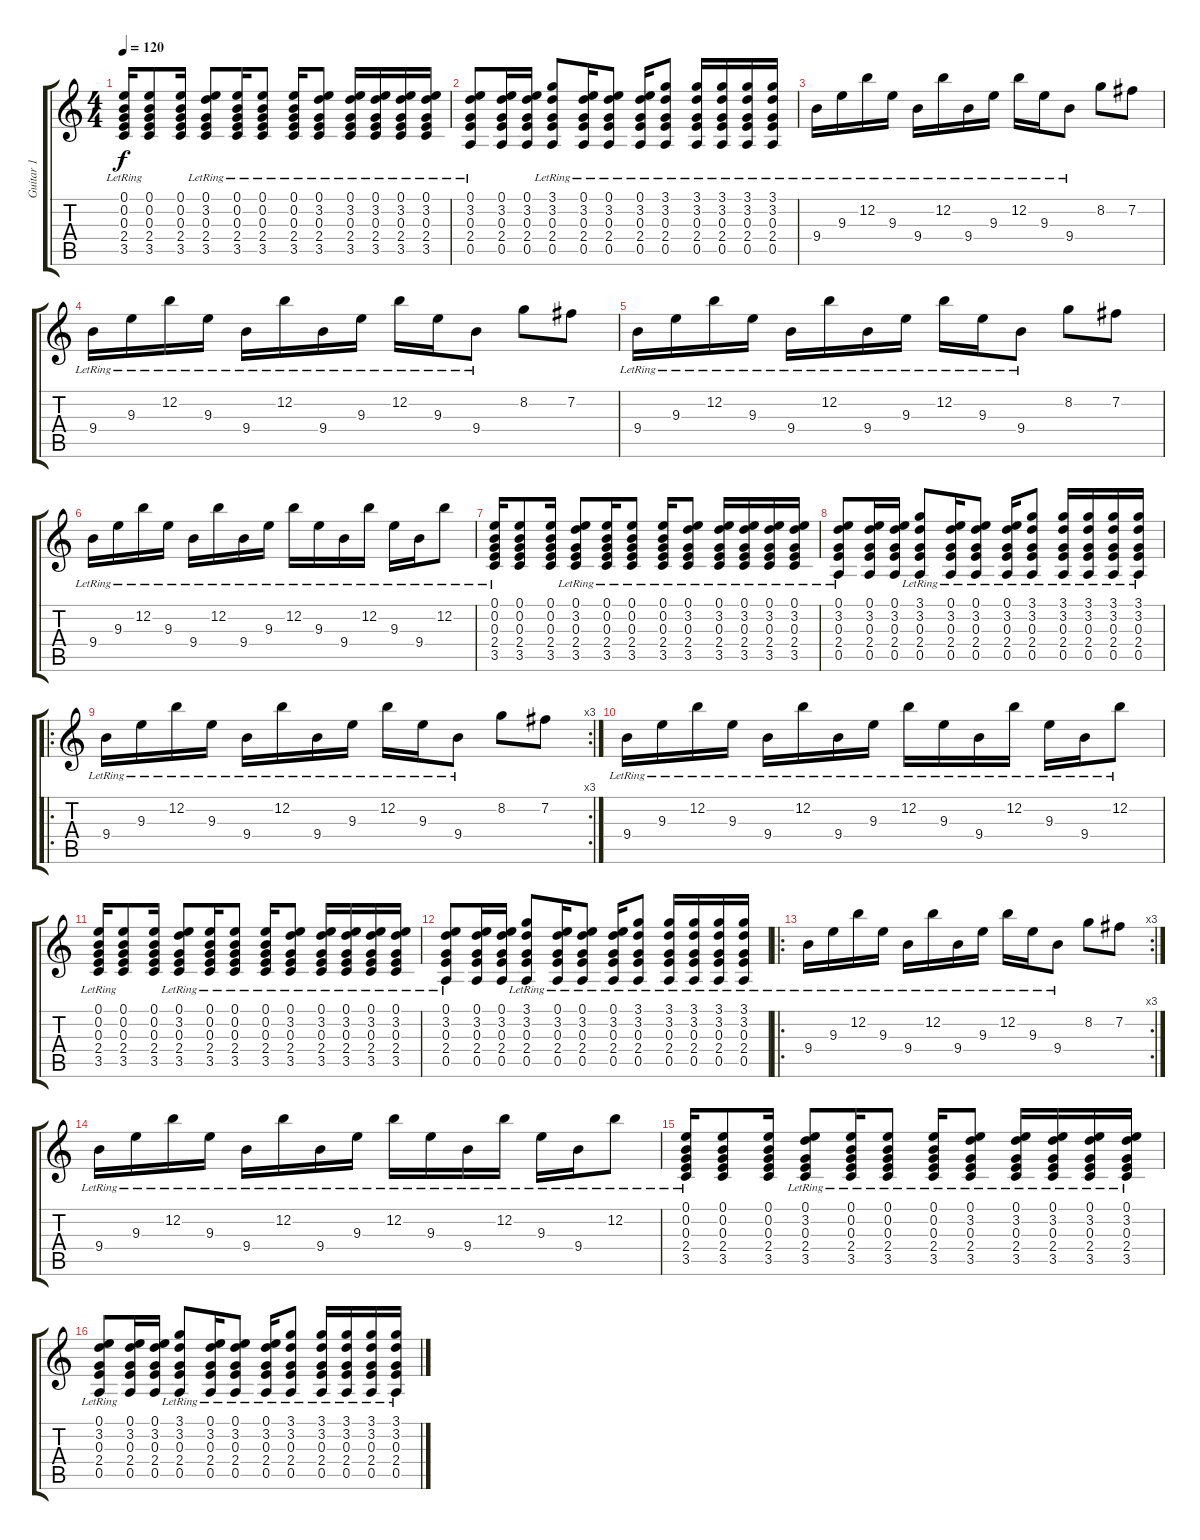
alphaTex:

\track ("Guitar 1" "Guitar 1") {instrument electricguitarjazz}
\staff {score tabs}
\tuning (E4 B3 G3 D3 A2 E2) {hide}
\ts (4 4)
\tempo 120
\clef g2
\ks c
(0.1 0.2 0.3 2.4{lr} 3.5{lr}).16{dy f} (0.1 0.2 0.3 2.4 3.5).8 (0.1 0.2 0.3 2.4 3.5).16 (0.1 3.2{lr} 0.3{lr} 2.4 3.5).8 (0.1 0.2 0.3 2.4{lr} 3.5{lr}).16 (0.1{lr} 0.2{lr} 0.3 2.4 3.5).8 (0.1 0.2 0.3 2.4{lr} 3.5{lr}).16 (0.1 3.2{lr} 0.3{lr} 2.4 3.5).8 (0.1 3.2 0.3 2.4{lr} 3.5{lr}).16 (0.1 3.2{lr} 0.3{lr} 2.4 3.5).16 (0.1 3.2 0.3 2.4{lr} 3.5{lr}).16 (0.1 3.2{lr} 0.3{lr} 2.4 3.5).16 |
(0.1 3.2 0.3 2.4{lr} 0.5{lr}).8 (0.1 3.2 0.3 2.4 0.5).16 (0.1 3.2 0.3 2.4 0.5).16 (3.1 3.2{lr} 0.3{lr} 2.4 0.5).8 (0.1 3.2 0.3 2.4{lr} 0.5{lr}).16 (0.1{lr} 3.2{lr} 0.3 2.4 0.5).8 (0.1 3.2 0.3 2.4{lr} 0.5{lr}).16 (3.1 3.2{lr} 0.3{lr} 2.4 0.5).8 (3.1 3.2 0.3 2.4{lr} 0.5{lr}).16 (3.1 3.2{lr} 0.3{lr} 2.4 0.5).16 (3.1 3.2 0.3 2.4{lr} 0.5{lr}).16 (3.1 3.2{lr} 0.3{lr} 2.4 0.5).16 |
9.4{lr}.16 9.3{lr}.16 12.2{lr}.16 9.3{lr}.16 9.4{lr}.16 12.2{lr}.16 9.4{lr}.16 9.3{lr}.16 12.2{lr}.16 9.3{lr}.16 9.4{lr}.8 8.2.8 7.2.8 |
9.4{lr}.16 9.3{lr}.16 12.2{lr}.16 9.3{lr}.16 9.4{lr}.16 12.2{lr}.16 9.4{lr}.16 9.3{lr}.16 12.2{lr}.16 9.3{lr}.16 9.4{lr}.8 8.2.8 7.2.8 |
9.4{lr}.16 9.3{lr}.16 12.2{lr}.16 9.3{lr}.16 9.4{lr}.16 12.2{lr}.16 9.4{lr}.16 9.3{lr}.16 12.2{lr}.16 9.3{lr}.16 9.4{lr}.8 8.2.8 7.2.8 |
9.4{lr}.16 9.3{lr}.16 12.2{lr}.16 9.3{lr}.16 9.4{lr}.16 12.2{lr}.16 9.4{lr}.16 9.3{lr}.16 12.2{lr}.16 9.3{lr}.16 9.4{lr}.16 12.2{lr}.16 9.3{lr}.16 9.4{lr}.16 12.2{lr}.8 |
(0.1 0.2 0.3 2.4{lr} 3.5{lr}).16 (0.1 0.2 0.3 2.4 3.5).8 (0.1 0.2 0.3 2.4 3.5).16 (0.1 3.2{lr} 0.3{lr} 2.4 3.5).8 (0.1 0.2 0.3 2.4{lr} 3.5{lr}).16 (0.1{lr} 0.2{lr} 0.3 2.4 3.5).8 (0.1 0.2 0.3 2.4{lr} 3.5{lr}).16 (0.1 3.2{lr} 0.3{lr} 2.4 3.5).8 (0.1 3.2 0.3 2.4{lr} 3.5{lr}).16 (0.1 3.2{lr} 0.3{lr} 2.4 3.5).16 (0.1 3.2 0.3 2.4{lr} 3.5{lr}).16 (0.1 3.2{lr} 0.3{lr} 2.4 3.5).16 |
(0.1 3.2 0.3 2.4{lr} 0.5{lr}).8 (0.1 3.2 0.3 2.4 0.5).16 (0.1 3.2 0.3 2.4 0.5).16 (3.1 3.2{lr} 0.3{lr} 2.4 0.5).8 (0.1 3.2 0.3 2.4{lr} 0.5{lr}).16 (0.1{lr} 3.2{lr} 0.3 2.4 0.5).8 (0.1 3.2 0.3 2.4{lr} 0.5{lr}).16 (3.1 3.2{lr} 0.3{lr} 2.4 0.5).8 (3.1 3.2 0.3 2.4{lr} 0.5{lr}).16 (3.1 3.2{lr} 0.3{lr} 2.4 0.5).16 (3.1 3.2 0.3 2.4{lr} 0.5{lr}).16 (3.1 3.2{lr} 0.3{lr} 2.4 0.5).16 |
\ro
\rc 3
9.4{lr}.16 9.3{lr}.16 12.2{lr}.16 9.3{lr}.16 9.4{lr}.16 12.2{lr}.16 9.4{lr}.16 9.3{lr}.16 12.2{lr}.16 9.3{lr}.16 9.4{lr}.8 8.2.8 7.2.8 |
9.4{lr}.16 9.3{lr}.16 12.2{lr}.16 9.3{lr}.16 9.4{lr}.16 12.2{lr}.16 9.4{lr}.16 9.3{lr}.16 12.2{lr}.16 9.3{lr}.16 9.4{lr}.16 12.2{lr}.16 9.3{lr}.16 9.4{lr}.16 12.2{lr}.8 |
(0.1 0.2 0.3 2.4{lr} 3.5{lr}).16 (0.1 0.2 0.3 2.4 3.5).8 (0.1 0.2 0.3 2.4 3.5).16 (0.1 3.2{lr} 0.3{lr} 2.4 3.5).8 (0.1 0.2 0.3 2.4{lr} 3.5{lr}).16 (0.1{lr} 0.2{lr} 0.3 2.4 3.5).8 (0.1 0.2 0.3 2.4{lr} 3.5{lr}).16 (0.1 3.2{lr} 0.3{lr} 2.4 3.5).8 (0.1 3.2 0.3 2.4{lr} 3.5{lr}).16 (0.1 3.2{lr} 0.3{lr} 2.4 3.5).16 (0.1 3.2 0.3 2.4{lr} 3.5{lr}).16 (0.1 3.2{lr} 0.3{lr} 2.4 3.5).16 |
(0.1 3.2 0.3 2.4{lr} 0.5{lr}).8 (0.1 3.2 0.3 2.4 0.5).16 (0.1 3.2 0.3 2.4 0.5).16 (3.1 3.2{lr} 0.3{lr} 2.4 0.5).8 (0.1 3.2 0.3 2.4{lr} 0.5{lr}).16 (0.1{lr} 3.2{lr} 0.3 2.4 0.5).8 (0.1 3.2 0.3 2.4{lr} 0.5{lr}).16 (3.1 3.2{lr} 0.3{lr} 2.4 0.5).8 (3.1 3.2 0.3 2.4{lr} 0.5{lr}).16 (3.1 3.2{lr} 0.3{lr} 2.4 0.5).16 (3.1 3.2 0.3 2.4{lr} 0.5{lr}).16 (3.1 3.2{lr} 0.3{lr} 2.4 0.5).16 |
\ro
\rc 3
9.4{lr}.16 9.3{lr}.16 12.2{lr}.16 9.3{lr}.16 9.4{lr}.16 12.2{lr}.16 9.4{lr}.16 9.3{lr}.16 12.2{lr}.16 9.3{lr}.16 9.4{lr}.8 8.2.8 7.2.8 |
9.4{lr}.16 9.3{lr}.16 12.2{lr}.16 9.3{lr}.16 9.4{lr}.16 12.2{lr}.16 9.4{lr}.16 9.3{lr}.16 12.2{lr}.16 9.3{lr}.16 9.4{lr}.16 12.2{lr}.16 9.3{lr}.16 9.4{lr}.16 12.2{lr}.8 |
(0.1 0.2 0.3 2.4{lr} 3.5{lr}).16 (0.1 0.2 0.3 2.4 3.5).8 (0.1 0.2 0.3 2.4 3.5).16 (0.1 3.2{lr} 0.3{lr} 2.4 3.5).8 (0.1 0.2 0.3 2.4{lr} 3.5{lr}).16 (0.1{lr} 0.2{lr} 0.3 2.4 3.5).8 (0.1 0.2 0.3 2.4{lr} 3.5{lr}).16 (0.1 3.2{lr} 0.3{lr} 2.4 3.5).8 (0.1 3.2 0.3 2.4{lr} 3.5{lr}).16 (0.1 3.2{lr} 0.3{lr} 2.4 3.5).16 (0.1 3.2 0.3 2.4{lr} 3.5{lr}).16 (0.1 3.2{lr} 0.3{lr} 2.4 3.5).16 |
(0.1 3.2 0.3 2.4{lr} 0.5{lr}).8 (0.1 3.2 0.3 2.4 0.5).16 (0.1 3.2 0.3 2.4 0.5).16 (3.1 3.2{lr} 0.3{lr} 2.4 0.5).8 (0.1 3.2 0.3 2.4{lr} 0.5{lr}).16 (0.1{lr} 3.2{lr} 0.3 2.4 0.5).8 (0.1 3.2 0.3 2.4{lr} 0.5{lr}).16 (3.1 3.2{lr} 0.3{lr} 2.4 0.5).8 (3.1 3.2 0.3 2.4{lr} 0.5{lr}).16 (3.1 3.2{lr} 0.3{lr} 2.4 0.5).16 (3.1 3.2 0.3 2.4{lr} 0.5{lr}).16 (3.1 3.2{lr} 0.3{lr} 2.4 0.5).16
